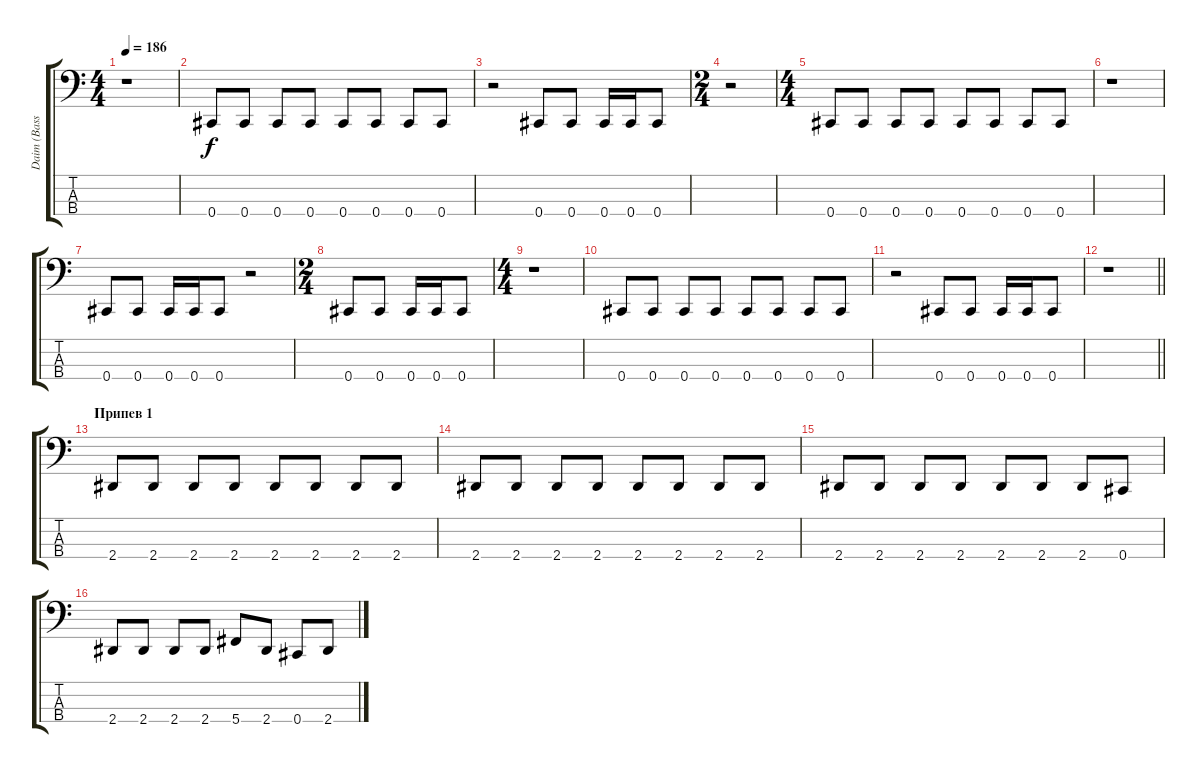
\track ("Daim (Bass)" "Daim (Bass") {instrument electricbasspick}
\staff {score tabs}
\tuning (Gb2 Db2 Ab1 Db1) {hide}
\ts (4 4)
\tempo 186
\clef f4
\ks c
r.1{dy f} |
0.4.8 0.4.8 0.4.8 0.4.8 0.4.8 0.4.8 0.4.8 0.4.8 |
r.2 0.4.8 0.4.8 0.4.16 0.4.16 0.4.8 |
\ts (2 4)
r.2 |
\ts (4 4)
0.4.8 0.4.8 0.4.8 0.4.8 0.4.8 0.4.8 0.4.8 0.4.8 |
r.1 |
0.4.8 0.4.8 0.4.16 0.4.16 0.4.8 r.2 |
\ts (2 4)
0.4.8 0.4.8 0.4.16 0.4.16 0.4.8 |
\ts (4 4)
r.1 |
0.4.8 0.4.8 0.4.8 0.4.8 0.4.8 0.4.8 0.4.8 0.4.8 |
r.2 0.4.8 0.4.8 0.4.16 0.4.16 0.4.8 |
\barLineRight lightlight
r.1 |
\section ("" "Припев 1")
2.4.8 2.4.8 2.4.8 2.4.8 2.4.8 2.4.8 2.4.8 2.4.8 |
2.4.8 2.4.8 2.4.8 2.4.8 2.4.8 2.4.8 2.4.8 2.4.8 |
2.4.8 2.4.8 2.4.8 2.4.8 2.4.8 2.4.8 2.4.8 0.4.8 |
2.4.8 2.4.8 2.4.8 2.4.8 5.4.8 2.4.8 0.4.8 2.4.8
